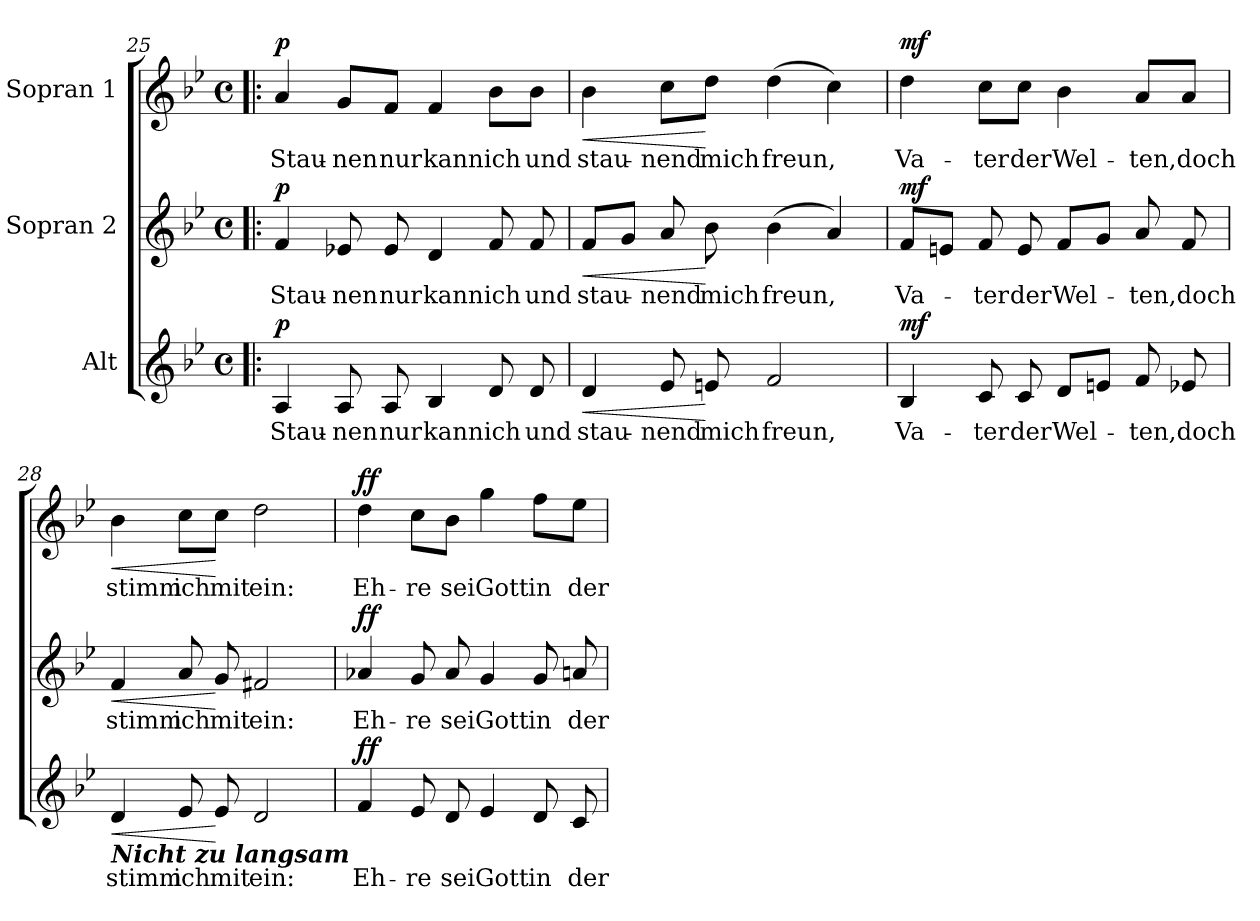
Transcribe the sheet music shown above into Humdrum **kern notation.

**kern	**text	**dynam	**kern	**text	**dynam	**kern	**text	**dynam
*part3	*part3	*part3	*part2	*part2	*part2	*part1	*part1	*part1
*staff3	*staff3	*staff3	*staff2	*staff2	*staff2	*staff1	*staff1	*staff1
*I"Alt	*	*	*I"Sopran 2	*	*	*I"Sopran 1	*	*
!!LO:PB:g=z
*clefG2	*	*	*clefG2	*	*	*clefG2	*	*
*k[b-e-]	*	*	*k[b-e-]	*	*	*k[b-e-]	*	*
*B-:	*	*	*B-:	*	*	*B-:	*	*
*M4/4	*	*	*M4/4	*	*	*M4/4	*	*
*met(c)	*	*	*met(c)	*	*	*met(c)	*	*
=25!|:	=25!|:	=25!|:	=25!|:	=25!|:	=25!|:	=25!|:	=25!|:	=25!|:
!	!LO:LY:b	!LO:DY:a	!	!LO:LY:b	!LO:DY:a	!	!LO:LY:b	!LO:DY:a
4A/	Stau-	p	4f/	Stau-	p	4a/	Stau-	p
!	!LO:LY:b	!	!	!LO:LY:b	!	!	!LO:LY:b	!
8A/	-nen	.	8e-X/	-nen	.	8g/L	-nen	.
!	!LO:LY:b	!	!	!LO:LY:b	!	!	!LO:LY:b	!
8A/	nur	.	8e-/	nur	.	8f/J	nur	.
!	!LO:LY:b	!	!	!LO:LY:b	!	!	!LO:LY:b	!
4B-/	kann	.	4d/	kann	.	4f/	kann	.
!	!LO:LY:b	!	!	!LO:LY:b	!	!	!LO:LY:b	!
8d/	ich	.	8f/	ich	.	8b-\L	ich	.
!	!LO:LY:b	!	!	!LO:LY:b	!	!	!LO:LY:b	!
8d/	und	.	8f/	und	.	8b-\J	und	.
=26	=26	=26	=26	=26	=26	=26	=26	=26
!	!LO:LY:b	!LO:HP:b	!	!LO:LY:b	!LO:HP:b	!	!LO:LY:b	!LO:HP:b
4d/	stau-	<	8f/L	stau-	<	4b-\	stau-	<
.	.	.	8g/J	.	.	.	.	.
!	!LO:LY:b	!	!	!LO:LY:b	!	!	!LO:LY:b	!
8e-/	-nend	.	8a/	-nend	.	8cc\L	-nend	.
!	!LO:LY:b	!	!	!LO:LY:b	!	!	!LO:LY:b	!
8en/	mich	[	8b-\	mich	[	8dd\J	mich	[
!	!LO:LY:b	!	!	!LO:LY:b	!	!	!LO:LY:b	!
2f/	freun,	.	(>4b-\	freun,	.	(>4dd\	freun,	.
.	.	.	4a/)	.	.	4cc\)	.	.
=27	=27	=27	=27	=27	=27	=27	=27	=27
!	!LO:LY:b	!LO:DY:a	!	!LO:LY:b	!LO:DY:a	!	!LO:LY:b	!LO:DY:a
4B-/	Va-	mf	8f/L	Va-	mf	4dd\	Va-	mf
.	.	.	8en/J	.	.	.	.	.
!	!LO:LY:b	!	!	!LO:LY:b	!	!	!LO:LY:b	!
8c/	-ter	.	8f/	-ter	.	8cc\L	-ter	.
!	!LO:LY:b	!	!	!LO:LY:b	!	!	!LO:LY:b	!
8c/	der	.	8e/	der	.	8cc\J	der	.
!	!LO:LY:b	!	!	!LO:LY:b	!	!	!LO:LY:b	!
8d/L	Wel-	.	8f/L	Wel-	.	4b-\	Wel-	.
8en/J	.	.	8g/J	.	.	.	.	.
!	!LO:LY:b	!	!	!LO:LY:b	!	!	!LO:LY:b	!
8f/	-ten,	.	8a/	-ten,	.	8a/L	-ten,	.
!	!LO:LY:b	!	!	!LO:LY:b	!	!	!LO:LY:b	!
8e-X/	doch	.	8f/	doch	.	8a/J	doch	.
!!LO:LB:g=z
=28	=28	=28	=28	=28	=28	=28	=28	=28
!LO:TX:b:Bi:t=Nicht zu langsam	!	!	!	!	!	!	!	!
!	!LO:LY:b	!LO:HP:b	!	!LO:LY:b	!LO:HP:b	!	!LO:LY:b	!LO:HP:b
4d/	stimm	<	4f/	stimm	<	4b-\	stimm	<
!	!LO:LY:b	!	!	!LO:LY:b	!	!	!LO:LY:b	!
8e-/	ich	.	8a/	ich	.	8cc\L	ich	.
!	!LO:LY:b	!	!	!LO:LY:b	!	!	!LO:LY:b	!
8e-/	mit	[	8g/	mit	[	8cc\J	mit	[
!	!LO:LY:b	!	!	!LO:LY:b	!	!	!LO:LY:b	!
2d/	ein:	.	2f#X/	ein:	.	2dd\	ein:	.
=29	=29	=29	=29	=29	=29	=29	=29	=29
!	!LO:LY:b	!LO:DY:a	!	!LO:LY:b	!LO:DY:a	!	!LO:LY:b	!LO:DY:a
4f/	Eh-	ff	4a-X/	Eh-	ff	4dd\	Eh-	ff
!	!LO:LY:b	!	!	!LO:LY:b	!	!	!LO:LY:b	!
8e-/	-re	.	8g/	-re	.	8cc\L	-re	.
!	!LO:LY:b	!	!	!LO:LY:b	!	!	!LO:LY:b	!
8d/	sei	.	8a-/	sei	.	8b-\J	sei	.
!	!LO:LY:b	!	!	!LO:LY:b	!	!	!LO:LY:b	!
4e-/	Gott	.	4g/	Gott	.	4gg\	Gott	.
!	!LO:LY:b	!	!	!LO:LY:b	!	!	!LO:LY:b	!
8d/	in	.	8g/	in	.	8ff\L	in	.
!	!LO:LY:b	!	!	!LO:LY:b	!	!	!LO:LY:b	!
8c/	der	.	8an/	der	.	8ee-\J	der	.
=	=	=	=	=	=	=	=	=
*-	*-	*-	*-	*-	*-	*-	*-	*-
